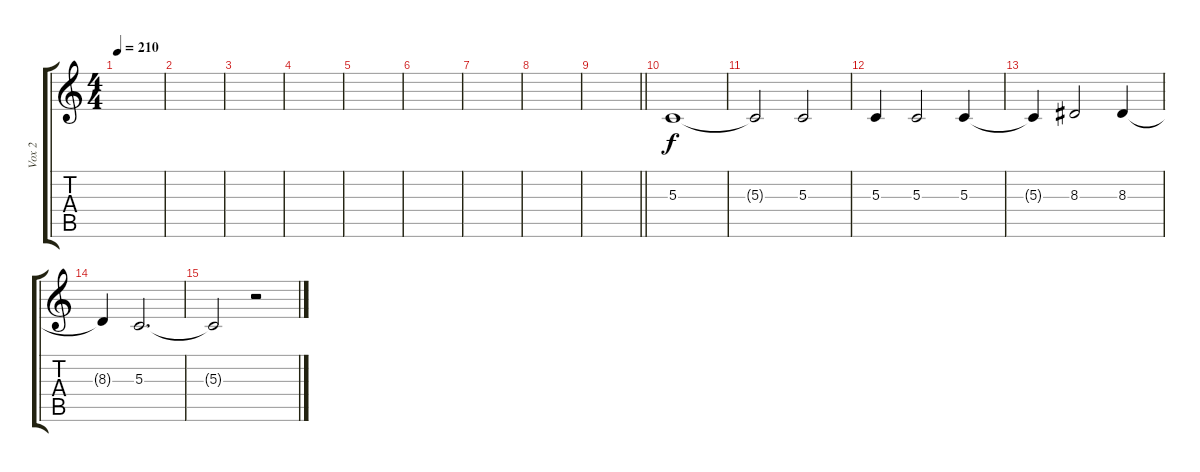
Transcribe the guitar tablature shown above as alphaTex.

\track ("Vox 2" "Vox 2") {instrument viola}
\staff {score tabs}
\tuning (E4 B3 G3 D3 A2 E2) {hide}
\ts (4 4)
\tempo 210
\clef g2
\ks c
|
|
|
|
|
|
|
|
\barLineRight lightlight
|
\section ("" " ")
5.3.1 |
5.3{t}.2 5.3.2 |
5.3.4 5.3.2 5.3.4 |
5.3{t}.4 8.3.2 8.3.4 |
8.3{t}.4 5.3.2{d} |
5.3{t}.2 r.2
